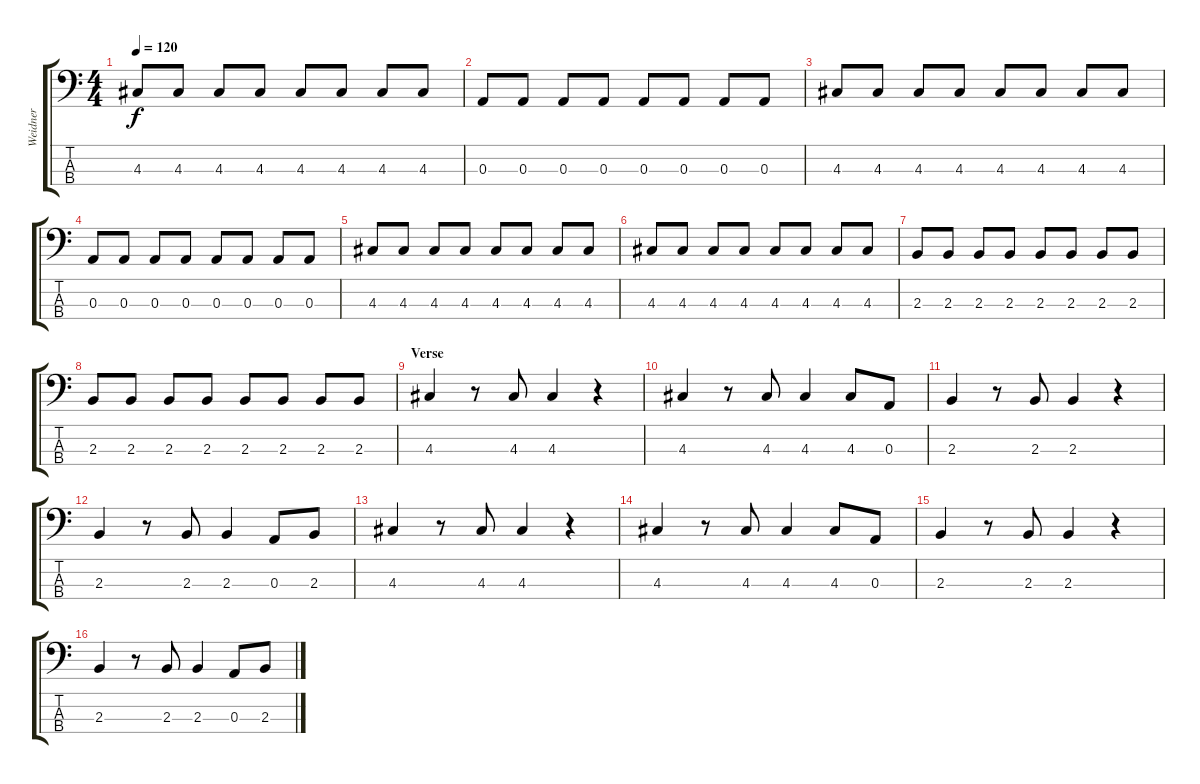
\track ("Weidner" "Weidner") {instrument electricbassfinger}
\staff {score tabs}
\tuning (G2 D2 A1 E1) {hide}
\ts (4 4)
\tempo 120
\clef f4
\ks c
4.3.8{dy f} 4.3.8 4.3.8 4.3.8 4.3.8 4.3.8 4.3.8 4.3.8 |
0.3.8 0.3.8 0.3.8 0.3.8 0.3.8 0.3.8 0.3.8 0.3.8 |
4.3.8 4.3.8 4.3.8 4.3.8 4.3.8 4.3.8 4.3.8 4.3.8 |
0.3.8 0.3.8 0.3.8 0.3.8 0.3.8 0.3.8 0.3.8 0.3.8 |
4.3.8 4.3.8 4.3.8 4.3.8 4.3.8 4.3.8 4.3.8 4.3.8 |
4.3.8 4.3.8 4.3.8 4.3.8 4.3.8 4.3.8 4.3.8 4.3.8 |
2.3.8 2.3.8 2.3.8 2.3.8 2.3.8 2.3.8 2.3.8 2.3.8 |
2.3.8 2.3.8 2.3.8 2.3.8 2.3.8 2.3.8 2.3.8 2.3.8 |
\section ("" "Verse")
4.3.4{instrument electricbassfinger} r.8 4.3.8 4.3.4 r.4 |
4.3.4 r.8 4.3.8 4.3.4 4.3.8 0.3.8 |
2.3.4 r.8 2.3.8 2.3.4 r.4 |
2.3.4 r.8 2.3.8 2.3.4 0.3.8 2.3.8 |
4.3.4 r.8 4.3.8 4.3.4 r.4 |
4.3.4 r.8 4.3.8 4.3.4 4.3.8 0.3.8 |
2.3.4 r.8 2.3.8 2.3.4 r.4 |
2.3.4 r.8 2.3.8 2.3.4 0.3.8 2.3.8
